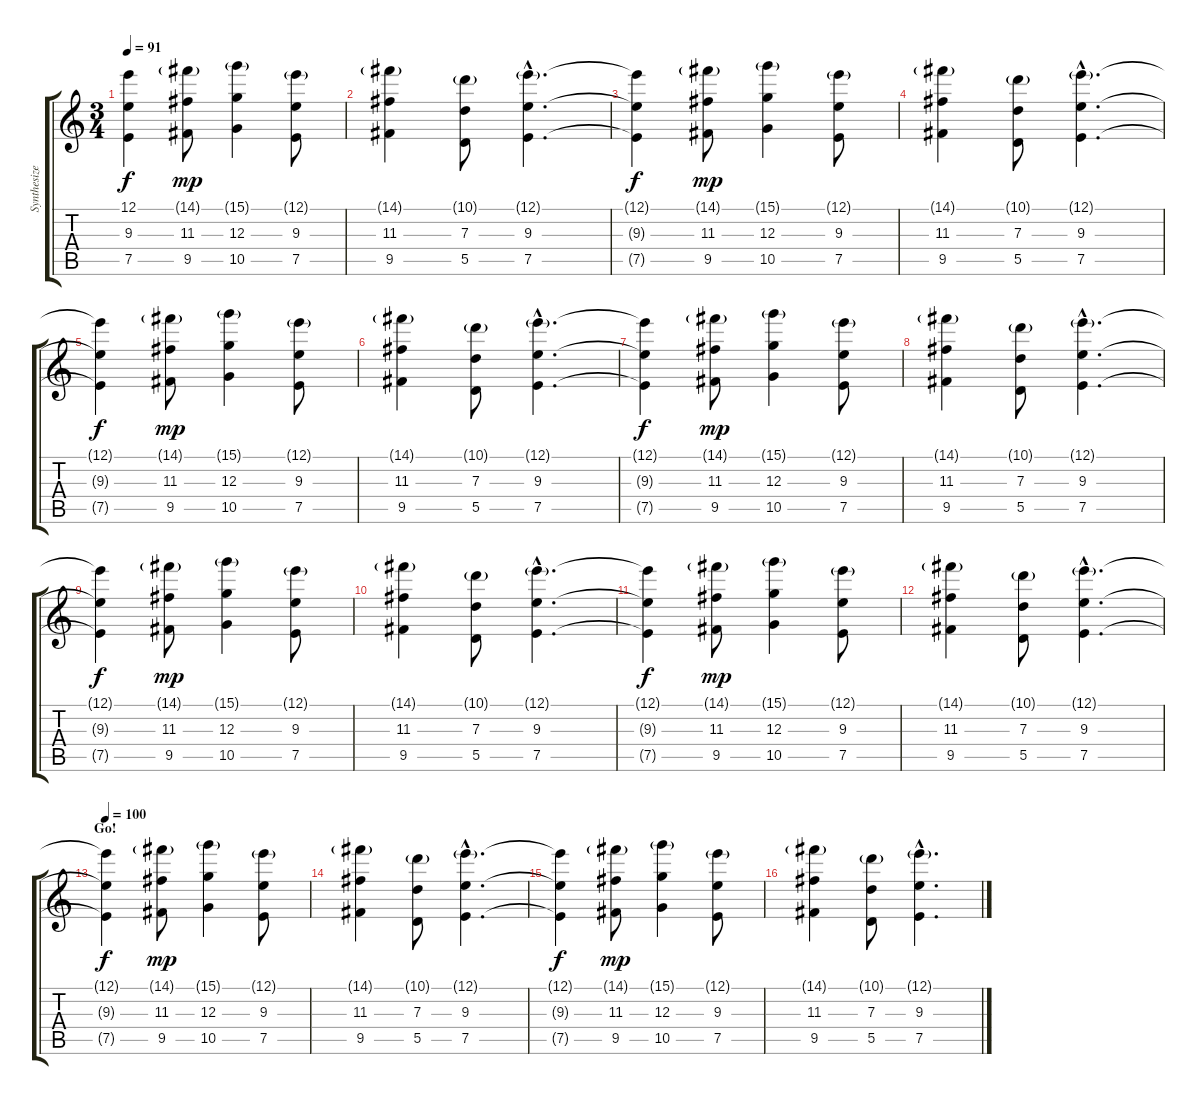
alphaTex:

\track ("Synthesizer" "Synthesize") {instrument stringensemble1}
\staff {score tabs}
\tuning (E5 B4 G4 D4 A3 E3) {hide}
\ts (3 4)
\tempo 91
\clef g2
\ks c
(12.1{t} 9.3{t} 7.5{t}).4{dy f} (14.1{g} 11.3 9.5).8{dy mp} (15.1{g} 12.3 10.5).4 (12.1{g} 9.3 7.5).8 |
(14.1{g} 11.3 9.5).4 (10.1{g} 7.3 5.5).8 (12.1{g hac} 9.3{hac} 7.5{hac}).4{d} |
(12.1{t} 9.3{t} 7.5{t}).4{dy f} (14.1{g} 11.3 9.5).8{dy mp} (15.1{g} 12.3 10.5).4 (12.1{g} 9.3 7.5).8 |
(14.1{g} 11.3 9.5).4 (10.1{g} 7.3 5.5).8 (12.1{g hac} 9.3{hac} 7.5{hac}).4{d} |
(12.1{t} 9.3{t} 7.5{t}).4{dy f} (14.1{g} 11.3 9.5).8{dy mp} (15.1{g} 12.3 10.5).4 (12.1{g} 9.3 7.5).8 |
(14.1{g} 11.3 9.5).4 (10.1{g} 7.3 5.5).8 (12.1{g hac} 9.3{hac} 7.5{hac}).4{d} |
(12.1{t} 9.3{t} 7.5{t}).4{dy f} (14.1{g} 11.3 9.5).8{dy mp} (15.1{g} 12.3 10.5).4 (12.1{g} 9.3 7.5).8 |
(14.1{g} 11.3 9.5).4 (10.1{g} 7.3 5.5).8 (12.1{g hac} 9.3{hac} 7.5{hac}).4{d} |
(12.1{t} 9.3{t} 7.5{t}).4{dy f} (14.1{g} 11.3 9.5).8{dy mp} (15.1{g} 12.3 10.5).4 (12.1{g} 9.3 7.5).8 |
(14.1{g} 11.3 9.5).4 (10.1{g} 7.3 5.5).8 (12.1{g hac} 9.3{hac} 7.5{hac}).4{d} |
(12.1{t} 9.3{t} 7.5{t}).4{dy f} (14.1{g} 11.3 9.5).8{dy mp} (15.1{g} 12.3 10.5).4 (12.1{g} 9.3 7.5).8 |
(14.1{g} 11.3 9.5).4 (10.1{g} 7.3 5.5).8 (12.1{g hac} 9.3{hac} 7.5{hac}).4{d} |
\section ("" "Go!")
\tempo 100
(12.1{t} 9.3{t} 7.5{t}).4{dy f volume 14} (14.1{g} 11.3 9.5).8{dy mp} (15.1{g} 12.3 10.5).4 (12.1{g} 9.3 7.5).8 |
(14.1{g} 11.3 9.5).4 (10.1{g} 7.3 5.5).8 (12.1{g hac} 9.3{hac} 7.5{hac}).4{d} |
(12.1{t} 9.3{t} 7.5{t}).4{dy f} (14.1{g} 11.3 9.5).8{dy mp} (15.1{g} 12.3 10.5).4 (12.1{g} 9.3 7.5).8 |
(14.1{g} 11.3 9.5).4 (10.1{g} 7.3 5.5).8 (12.1{g hac} 9.3{hac} 7.5{hac}).4{d}
